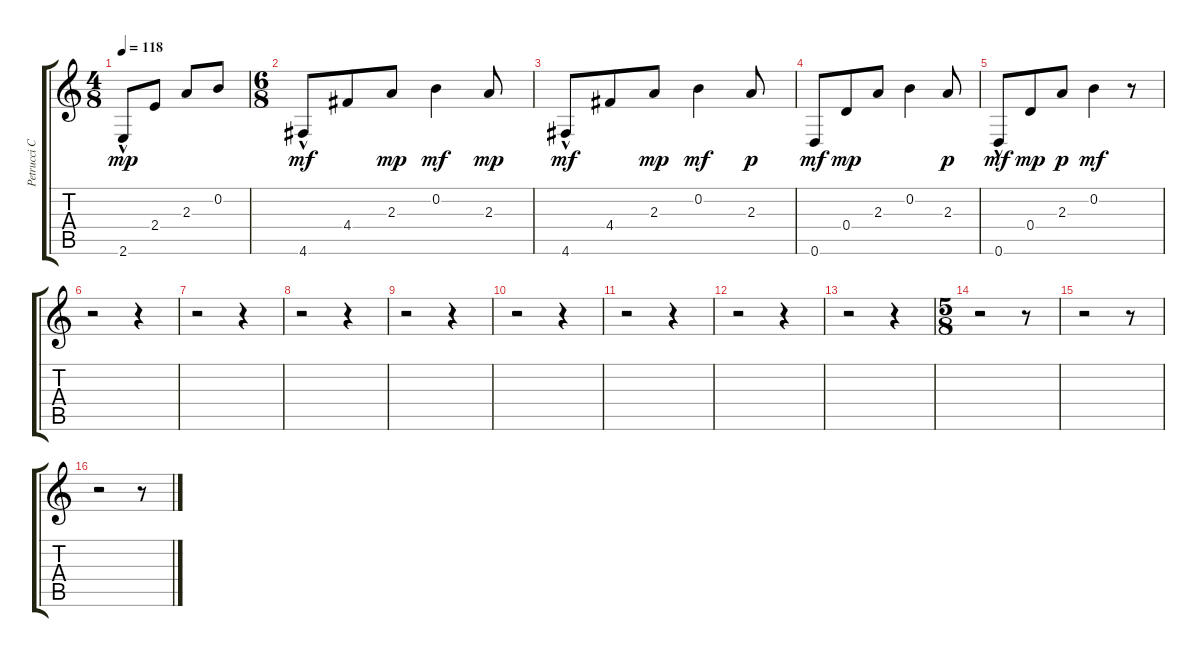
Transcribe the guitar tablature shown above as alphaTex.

\track ("Petrucci Clean" "Petrucci C") {instrument electricguitarclean}
\staff {score tabs}
\tuning (E4 B3 G3 D3 A2 D2) {hide}
\ts (4 8)
\tempo 118
\clef g2
\ks c
2.6{hac}.8{dy mp} 2.4.8 2.3.8 0.2.8 |
\ts (6 8)
4.6{hac}.8{dy mf} 4.4.8 2.3.8{dy mp} 0.2.4{dy mf} 2.3.8{dy mp} |
4.6{hac}.8{dy mf} 4.4.8 2.3.8{dy mp} 0.2.4{dy mf} 2.3.8{dy p} |
0.6.8{dy mf} 0.4.8{dy mp} 2.3.8 0.2.4 2.3.8{dy p} |
0.6{hac}.8{dy mf} 0.4.8{dy mp} 2.3.8{dy p} 0.2.4{dy mf} r.8 |
r.2 r.4 |
r.2 r.4 |
r.2 r.4 |
r.2 r.4 |
r.2 r.4 |
r.2 r.4 |
r.2 r.4 |
r.2 r.4 |
\ts (5 8)
r.2 r.8 |
r.2 r.8 |
r.2 r.8
